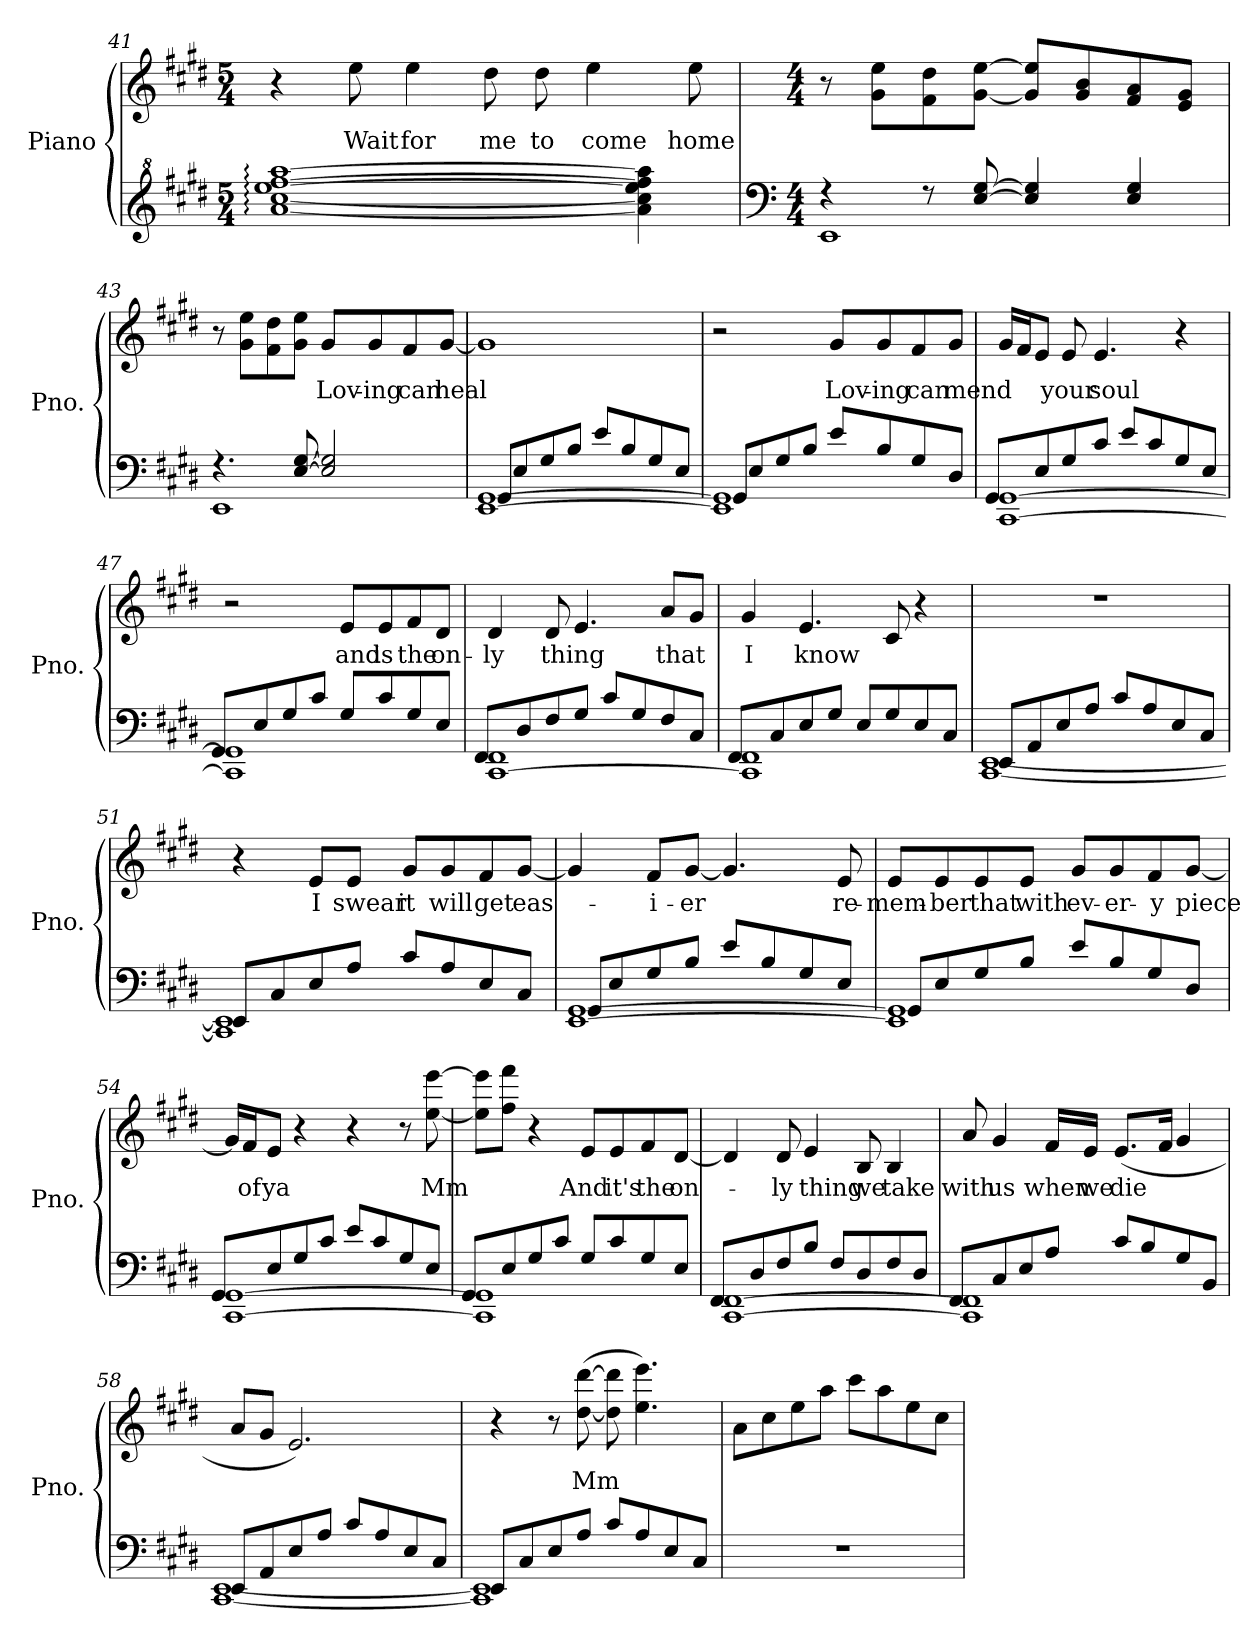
**kern	**kern	**text
*part1	*part1	*part1
*staff2	*staff1	*staff1
*I"Piano	*	*
*I'Pno.	*	*
*clefG^2	*clefG2	*
*k[f#c#g#d#]	*k[f#c#g#d#]	*
*M5/4	*M5/4	*
=41	=41	=41
[1aa: [1ccc#: [1eee: [1fff#: [1aaa:	4r	.
!	!	!LO:LY:b
.	8ee\	Wait
!	!	!LO:LY:b
.	4ee\	for
!	!	!LO:LY:b
.	8dd#\	me
!	!	!LO:LY:b
.	8dd#\	to
!	!	!LO:LY:b
.	4ee\	come
4aa\] 4ccc#\] 4eee\] 4fff#\] 4aaa\]	.	.
!	!	!LO:LY:b
.	8ee\	home
=42	=42	=42
*clefF4	*	*
*M4/4	*M4/4	*
*^	*	*
4r	1EE	8r	.
.	.	8g#\ 8ee\L	.
8r	.	8f#\ 8dd#\	.
[8E/ [8G#/	.	[8g#\ [8ee\J	.
4E/] 4G#/]	.	8g#/] 8ee/]L	.
.	.	8g#/ 8b/	.
4E/ 4G#/	.	8f#/ 8a/	.
.	.	8e/ 8g#/J	.
!!LO:LB:g=z
=43	=43	=43	=43
4.r	1EE	8r	.
.	.	8g#\ 8ee\L	.
.	.	8f#\ 8dd#\	.
[8E/ [8G#/	.	8g#\ 8ee\J	.
!	!	!	!LO:LY:b
2E/] 2G#/]	.	8g#/L	Lov-
!	!	!	!LO:LY:b
.	.	8g#/	-ing
!	!	!	!LO:LY:b
.	.	8f#/	can
!	!	!	!LO:LY:b
.	.	[8g#/J	heal
=44	=44	=44	=44
[1EE [1GG#	8GG#/L	1g#]	.
.	8E/	.	.
.	8G#/	.	.
.	8B/J	.	.
.	8e/L	.	.
.	8B/	.	.
.	8G#/	.	.
.	8E/J	.	.
=45	=45	=45	=45
1EE] 1GG#]	8GG#/L	2r	.
.	8E/	.	.
.	8G#/	.	.
.	8B/J	.	.
!	!	!	!LO:LY:b
.	8e/L	8g#/L	Lov-
!	!	!	!LO:LY:b
.	8B/	8g#/	-ing
!	!	!	!LO:LY:b
.	8G#/	8f#/	can
!	!	!	!LO:LY:b
.	8D#/J	8g#/J	mend
!!LO:LB:g=z
=46	=46	=46	=46
[1CC# [1GG#	8GG#/L	16g#/LL	.
.	.	16f#/J	.
.	8E/	8e/J	.
!	!	!	!LO:LY:b
.	8G#/	8e/	your
!	!	!	!LO:LY:b
.	8c#/J	4.e/	soul
.	8e/L	.	.
.	8c#/	.	.
.	8G#/	4r	.
.	8E/J	.	.
=47	=47	=47	=47
1CC#] 1GG#]	8GG#/L	2r	.
.	8E/	.	.
.	8G#/	.	.
.	8c#/J	.	.
!	!	!	!LO:LY:b
.	8G#/L	8e/L	and
!	!	!	!LO:LY:b
.	8c#/	8e/	is
!	!	!	!LO:LY:b
.	8G#/	8f#/	the
!	!	!	!LO:LY:b
.	8E/J	8d#/J	on-
=48	=48	=48	=48
!	!	!	!LO:LY:b
[1CC# 1FF#	8FF#/L	4d#/	-ly
.	8D#/	.	.
!	!	!	!LO:LY:b
.	8F#/	8d#/	thing
.	8G#/J	4.e/	.
.	8c#/L	.	.
.	8G#/	.	.
!	!	!	!LO:LY:b
.	8F#/	8a/L	that
.	8C#/J	8g#/J	.
=49	=49	=49	=49
!	!	!	!LO:LY:b
1CC#] 1FF#	8FF#/L	4g#/	I
.	8C#/	.	.
!	!	!	!LO:LY:b
.	8E/	4.e/	know
.	8G#/J	.	.
.	8E/L	.	.
.	8G#/	8c#/	.
.	8E/	4r	.
.	8C#/J	.	.
!!LO:LB:g=z
=50	=50	=50	=50
8EE/L	[1CC# [1EE	1r	.
8AA/	.	.	.
8E/	.	.	.
8A/J	.	.	.
8c#/L	.	.	.
8A/	.	.	.
8E/	.	.	.
8C#/J	.	.	.
=51	=51	=51	=51
8EE/L	1CC#] 1EE]	4r	.
8C#/	.	.	.
!	!	!	!LO:LY:b
8E/	.	8e/L	I
!	!	!	!LO:LY:b
8A/J	.	8e/J	swear
!	!	!	!LO:LY:b
8c#/L	.	8g#/L	it
!	!	!	!LO:LY:b
8A/	.	8g#/	will
!	!	!	!LO:LY:b
8E/	.	8f#/	get
!	!	!	!LO:LY:b
8C#/J	.	[8g#/J	eas-
=52	=52	=52	=52
[1EE [1GG#	8GG#/L	4g#/]	.
.	8E/	.	.
!	!	!	!LO:LY:b
.	8G#/	8f#/L	-i-
!	!	!	!LO:LY:b
.	8B/J	[8g#/J	-er
.	8e/L	4.g#/]	.
.	8B/	.	.
.	8G#/	.	.
!	!	!	!LO:LY:b
.	8E/J	8e/	re-
!!LO:PB:g=z
=53	=53	=53	=53
!	!	!	!LO:LY:b
1EE] 1GG#]	8GG#/L	8e/L	-mem-
!	!	!	!LO:LY:b
.	8E/	8e/	-ber
!	!	!	!LO:LY:b
.	8G#/	8e/	that
!	!	!	!LO:LY:b
.	8B/J	8e/J	with
!	!	!	!LO:LY:b
.	8e/L	8g#/L	ev-
!	!	!	!LO:LY:b
.	8B/	8g#/	-er-
!	!	!	!LO:LY:b
.	8G#/	8f#/	-y
!	!	!	!LO:LY:b
.	8D#/J	[8g#/J	piece
=54	=54	=54	=54
[1CC# [1GG#	8GG#/L	16g#/LL]	.
!	!	!	!LO:LY:b
.	.	16f#/J	of
!	!	!	!LO:LY:b
.	8E/	8e/J	ya
.	8G#/	4r	.
.	8c#/J	.	.
.	8e/L	4r	.
.	8c#/	.	.
.	8G#/	8r	.
!	!	!	!LO:LY:b
.	8E/J	[8ee\ [8eee\	Mm
=55	=55	=55	=55
1CC#] 1GG#]	8GG#/L	8ee\] 8eee\]L	.
.	8E/	8ff#\ 8fff#\J	.
.	8G#/	4r	.
.	8c#/J	.	.
!	!	!	!LO:LY:b
.	8G#/L	8e/L	And
!	!	!	!LO:LY:b
.	8c#/	8e/	it's
!	!	!	!LO:LY:b
.	8G#/	8f#/	the
!	!	!	!LO:LY:b
.	8E/J	[8d#/J	on-
!!LO:LB:g=z
=56	=56	=56	=56
[1CC# [1FF#	8FF#/L	4d#/]	.
.	8D#/	.	.
!	!	!	!LO:LY:b
.	8F#/	8d#/	-ly
!	!	!	!LO:LY:b
.	8B/J	4e/	thing
.	8F#/L	.	.
!	!	!	!LO:LY:b
.	8D#/	8B/	we
!	!	!	!LO:LY:b
.	8F#/	4B/	take
.	8D#/J	.	.
=57	=57	=57	=57
!	!	!	!LO:LY:b
1CC#] 1FF#]	8FF#/L	8a/	with
!	!	!	!LO:LY:b
.	8C#/	4g#/	us
.	8E/	.	.
!	!	!	!LO:LY:b
.	8A/J	16f#/LL	when
!	!	!	!LO:LY:b
.	.	16e/JJ	we
!	!	!	!LO:LY:b
.	8c#/L	(8.e/L	die
.	8B/	.	.
.	.	16f#/Jk	.
.	8G#/	4g#/	.
.	8BB/J	.	.
=58	=58	=58	=58
8EE/L	[1CC# [1EE	8a/L	.
8AA/	.	8g#/J	.
8E/	.	2.e/)	.
8A/J	.	.	.
8c#/L	.	.	.
8A/	.	.	.
8E/	.	.	.
8C#/J	.	.	.
!!LO:LB:g=z
=59	=59	=59	=59
8EE/L	1CC#] 1EE]	4r	.
8C#/	.	.	.
8E/	.	8r	.
!	!	!	!LO:LY:b
8A/J	.	([8dd#\ [8ddd#\	Mm
8c#/L	.	8dd#\] 8ddd#\]	.
8A/	.	4.ee\ 4.eee\)	.
8E/	.	.	.
8C#/J	.	.	.
*v	*v	*	*
=60	=60	=60
1r	8a\L	.
.	8cc#\	.
.	8ee\	.
.	8aa\J	.
.	8ccc#\L	.
.	8aa\	.
.	8ee\	.
.	8cc#\J	.
=	=	=
*-	*-	*-
